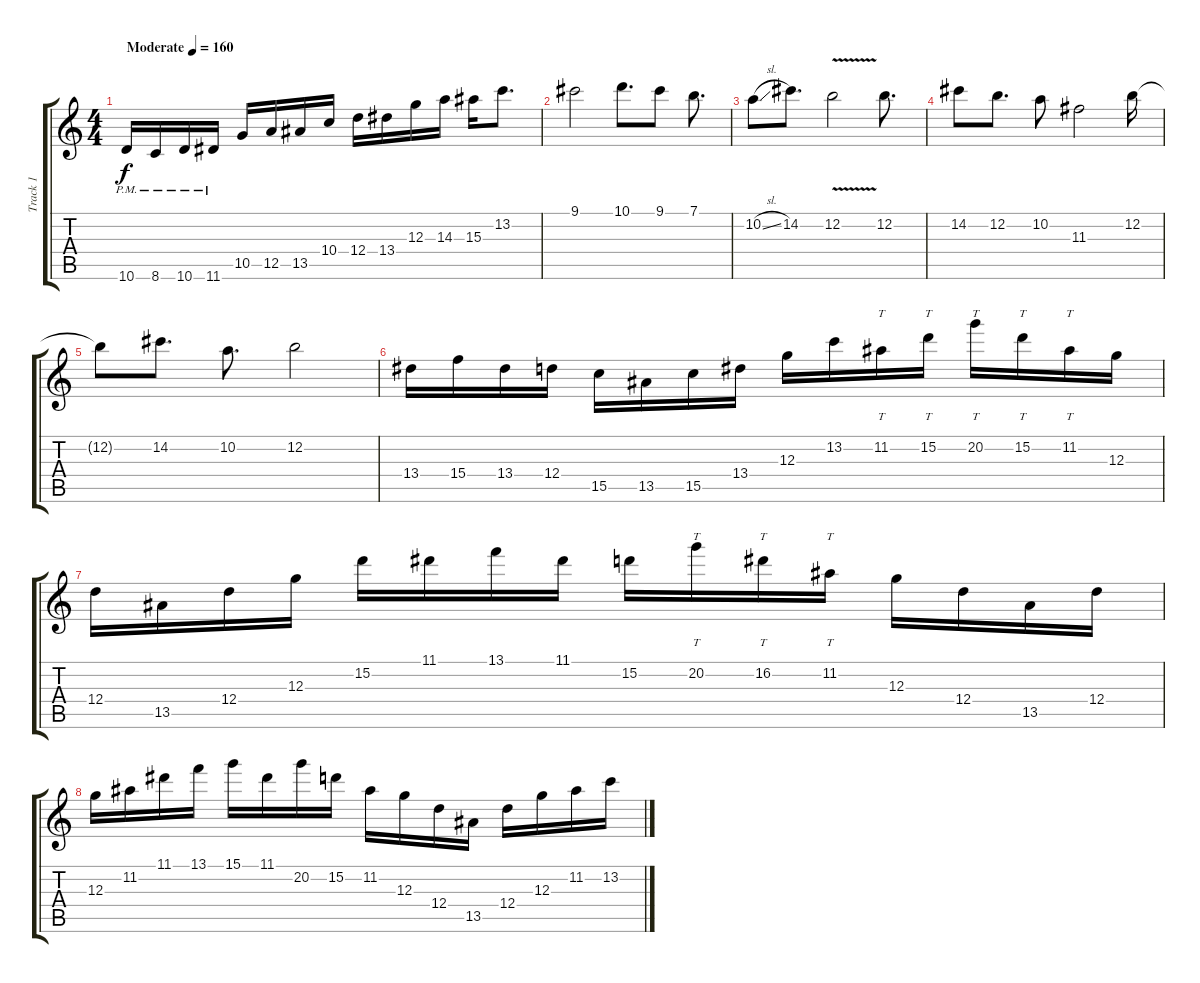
\track ("Track 1" "Track 1") {instrument distortionguitar}
\staff {score tabs}
\tuning (E4 B3 G3 D3 A2 E2) {hide}
\ts (4 4)
\tempo (160 "Moderate")
\clef g2
\ks c
10.6{pm}.16{dy f instrument distortionguitar} 8.6{pm}.16 10.6{pm}.16 11.6{pm}.16 10.5.16 12.5.16 13.5.16 10.4.16 12.4.16 13.4.16 12.3.16 14.3.16 15.3.16 13.2.8{d} |
9.1.2 10.1.8{d} 9.1.8 7.1.8{d} |
10.2{sl}.8 14.2.8{d} 12.2{v}.2 12.2.8{d} |
14.2.8 12.2.8{d} 10.2.8 11.3.2 12.2.16 |
12.2{t}.8 14.2.8{d} 10.2.8{d} 12.2.2 |
13.4.16 15.4.16 13.4.16 12.4.16 15.5.16 13.5.16 15.5.16 13.4.16 12.3.16 13.2.16 11.2.16{tt} 15.2.16{tt} 20.2.16{tt} 15.2.16{tt} 11.2.16{tt} 12.3.16 |
12.4.16 13.5.16 12.4.16 12.3.16 15.2.16 11.1.16 13.1.16 11.1.16 15.2.16 20.2.16{tt} 16.2.16{tt} 11.2.16{tt} 12.3.16 12.4.16 13.5.16 12.4.16 |
12.3.16 11.2.16 11.1.16 13.1.16 15.1.16 11.1.16 20.2.16 15.2.16 11.2.16 12.3.16 12.4.16 13.5.16 12.4.16 12.3.16 11.2.16 13.2.16
